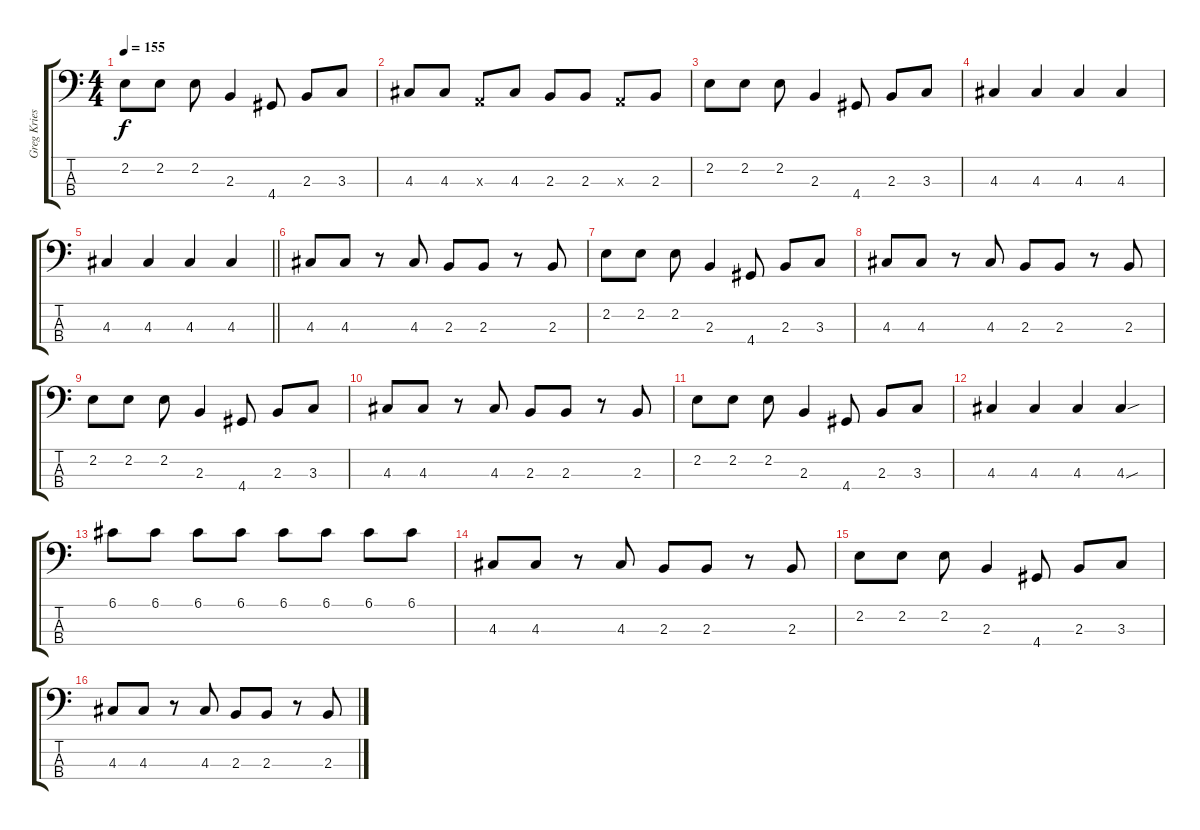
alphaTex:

\track ("Greg Kriesel - Bass" "Greg Kries") {instrument electricbasspick}
\staff {score tabs}
\tuning (G2 D2 A1 E1) {hide}
\ts (4 4)
\tempo 155
\clef f4
\ks c
2.2.8{dy f} 2.2.8 2.2.8 2.3.4 4.4.8 2.3.8 3.3.8 |
4.3.8 4.3.8 0.3{x}.8 4.3.8 2.3.8 2.3.8 0.3{x}.8 2.3.8 |
2.2.8 2.2.8 2.2.8 2.3.4 4.4.8 2.3.8 3.3.8 |
4.3.4 4.3.4 4.3.4 4.3.4 |
\barLineRight lightlight
4.3.4 4.3.4 4.3.4 4.3.4 |
4.3.8 4.3.8 r.8 4.3.8 2.3.8 2.3.8 r.8 2.3.8 |
2.2.8 2.2.8 2.2.8 2.3.4 4.4.8 2.3.8 3.3.8 |
4.3.8 4.3.8 r.8 4.3.8 2.3.8 2.3.8 r.8 2.3.8 |
2.2.8 2.2.8 2.2.8 2.3.4 4.4.8 2.3.8 3.3.8 |
4.3.8 4.3.8 r.8 4.3.8 2.3.8 2.3.8 r.8 2.3.8 |
2.2.8 2.2.8 2.2.8 2.3.4 4.4.8 2.3.8 3.3.8 |
4.3.4 4.3.4 4.3.4 4.3{sou}.4 |
6.1.8 6.1.8 6.1.8 6.1.8 6.1.8 6.1.8 6.1.8 6.1.8 |
4.3.8 4.3.8 r.8 4.3.8 2.3.8 2.3.8 r.8 2.3.8 |
2.2.8 2.2.8 2.2.8 2.3.4 4.4.8 2.3.8 3.3.8 |
4.3.8 4.3.8 r.8 4.3.8 2.3.8 2.3.8 r.8 2.3.8
